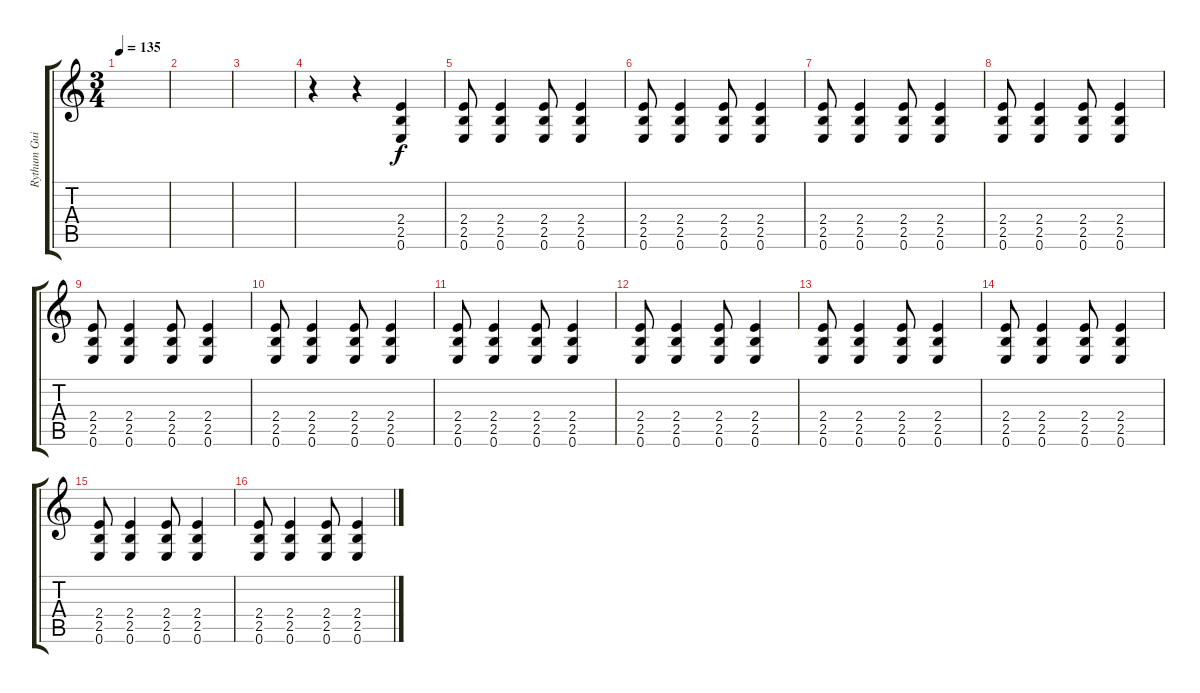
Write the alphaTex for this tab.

\track ("Rythum Guitar" "Rythum Gui") {instrument distortionguitar}
\staff {score tabs}
\tuning (E4 B3 G3 D3 A2 E2) {hide}
\ts (3 4)
\tempo 135
\clef g2
\ks c
|
|
|
r.4 r.4 (2.4 2.5 0.6).4 |
(2.4 2.5 0.6).8 (2.4 2.5 0.6).4 (2.4 2.5 0.6).8 (2.4 2.5 0.6).4 |
(2.4 2.5 0.6).8 (2.4 2.5 0.6).4 (2.4 2.5 0.6).8 (2.4 2.5 0.6).4 |
(2.4 2.5 0.6).8 (2.4 2.5 0.6).4 (2.4 2.5 0.6).8 (2.4 2.5 0.6).4 |
(2.4 2.5 0.6).8 (2.4 2.5 0.6).4 (2.4 2.5 0.6).8 (2.4 2.5 0.6).4 |
(2.4 2.5 0.6).8 (2.4 2.5 0.6).4 (2.4 2.5 0.6).8 (2.4 2.5 0.6).4 |
(2.4 2.5 0.6).8 (2.4 2.5 0.6).4 (2.4 2.5 0.6).8 (2.4 2.5 0.6).4 |
(2.4 2.5 0.6).8 (2.4 2.5 0.6).4 (2.4 2.5 0.6).8 (2.4 2.5 0.6).4 |
(2.4 2.5 0.6).8 (2.4 2.5 0.6).4 (2.4 2.5 0.6).8 (2.4 2.5 0.6).4 |
(2.4 2.5 0.6).8 (2.4 2.5 0.6).4 (2.4 2.5 0.6).8 (2.4 2.5 0.6).4 |
(2.4 2.5 0.6).8 (2.4 2.5 0.6).4 (2.4 2.5 0.6).8 (2.4 2.5 0.6).4 |
(2.4 2.5 0.6).8 (2.4 2.5 0.6).4 (2.4 2.5 0.6).8 (2.4 2.5 0.6).4 |
(2.4 2.5 0.6).8 (2.4 2.5 0.6).4 (2.4 2.5 0.6).8 (2.4 2.5 0.6).4
